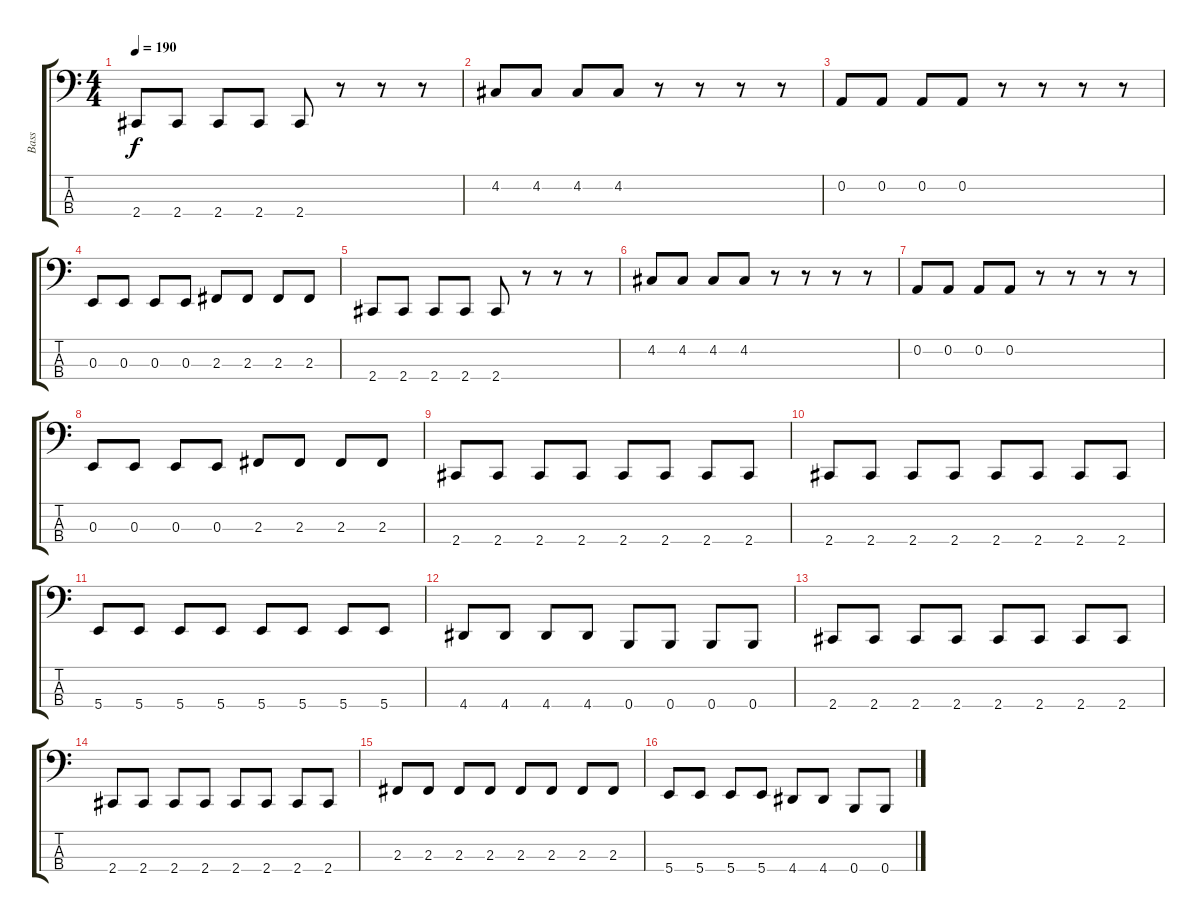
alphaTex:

\track ("Bass" "Bass") {instrument electricbasspick}
\staff {score tabs}
\tuning (D2 A1 E1 B0) {hide}
\ts (4 4)
\tempo 190
\clef f4
\ks c
2.4.8{dy f} 2.4.8 2.4.8 2.4.8 2.4.8 r.8 r.8 r.8 |
4.2.8 4.2.8 4.2.8 4.2.8 r.8 r.8 r.8 r.8 |
0.2.8 0.2.8 0.2.8 0.2.8 r.8 r.8 r.8 r.8 |
0.3.8 0.3.8 0.3.8 0.3.8 2.3.8 2.3.8 2.3.8 2.3.8 |
2.4.8 2.4.8 2.4.8 2.4.8 2.4.8 r.8 r.8 r.8 |
4.2.8 4.2.8 4.2.8 4.2.8 r.8 r.8 r.8 r.8 |
0.2.8 0.2.8 0.2.8 0.2.8 r.8 r.8 r.8 r.8 |
0.3.8 0.3.8 0.3.8 0.3.8 2.3.8 2.3.8 2.3.8 2.3.8 |
2.4.8 2.4.8 2.4.8 2.4.8 2.4.8 2.4.8 2.4.8 2.4.8 |
2.4.8 2.4.8 2.4.8 2.4.8 2.4.8 2.4.8 2.4.8 2.4.8 |
5.4.8 5.4.8 5.4.8 5.4.8 5.4.8 5.4.8 5.4.8 5.4.8 |
4.4.8 4.4.8 4.4.8 4.4.8 0.4.8 0.4.8 0.4.8 0.4.8 |
2.4.8 2.4.8 2.4.8 2.4.8 2.4.8 2.4.8 2.4.8 2.4.8 |
2.4.8 2.4.8 2.4.8 2.4.8 2.4.8 2.4.8 2.4.8 2.4.8 |
2.3.8 2.3.8 2.3.8 2.3.8 2.3.8 2.3.8 2.3.8 2.3.8 |
5.4.8 5.4.8 5.4.8 5.4.8 4.4.8 4.4.8 0.4.8 0.4.8
